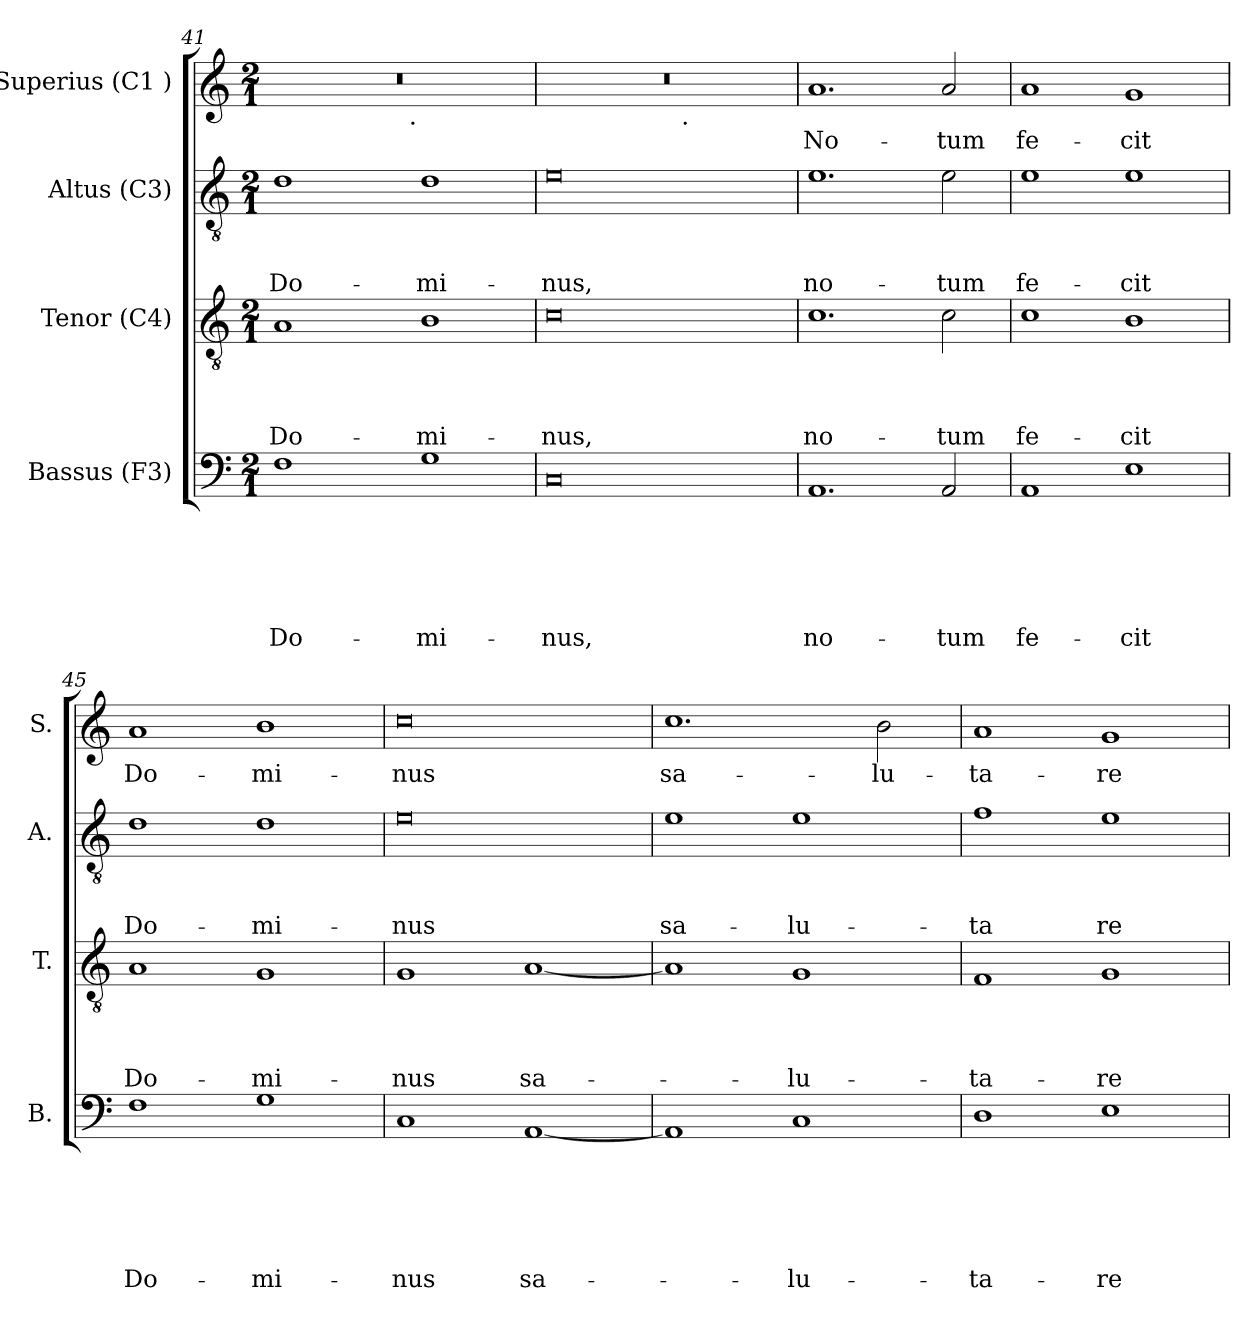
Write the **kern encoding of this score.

**kern	**text	**text	**text	**text	**text	**text	**kern	**text	**text	**text	**text	**kern	**text	**text	**text	**kern	**text
*part4	*part4	*part4	*part4	*part4	*part4	*part4	*part3	*part3	*part3	*part3	*part3	*part2	*part2	*part2	*part2	*part1	*part1
*staff4	*staff4	*staff4	*staff4	*staff4	*staff4	*staff4	*staff3	*staff3	*staff3	*staff3	*staff3	*staff2	*staff2	*staff2	*staff2	*staff1	*staff1
*I"Bassus (F3)	*	*	*	*	*	*	*I"Tenor (C4)	*	*	*	*	*I"Altus (C3)	*	*	*	*I"Superius (C1 )	*
*I'B.	*	*	*	*	*	*	*I'T.	*	*	*	*	*I'A.	*	*	*	*I'S.	*
*clefF4	*	*	*	*	*	*	*clefGv2	*	*	*	*	*clefGv2	*	*	*	*clefG2	*
*k[]	*	*	*	*	*	*	*k[]	*	*	*	*	*k[]	*	*	*	*k[]	*
*C:	*	*	*	*	*	*	*C:	*	*	*	*	*C:	*	*	*	*C:	*
*M2/1	*	*	*	*	*	*	*M2/1	*	*	*	*	*M2/1	*	*	*	*M2/1	*
=41	=41	=41	=41	=41	=41	=41	=41	=41	=41	=41	=41	=41	=41	=41	=41	=41	=41
!	!	!	!	!	!	!LO:LY:b	!	!	!	!	!LO:LY:b	!	!	!	!LO:LY:b	!	!
*	*	*	*	*	*	*	*	*	*	*	*	*	*	*	*	*^	*
1F	.	.	.	.	.	Do-	1A	.	.	.	Do-	1d	.	.	Do-	0r	2ryy	.
.	.	.	.	.	.	.	.	.	.	.	.	.	.	.	.	.	4...ryy	.
!	!	!	!	!	!	!	!	!	!	!	!	!	!	!	!	!	!LO:TX:b:t=.	!
.	.	.	.	.	.	.	.	.	.	.	.	.	.	.	.	.	1ryy	.
!	!	!	!	!	!	!LO:LY:b	!	!	!	!	!LO:LY:b	!	!	!	!LO:LY:b	!	!	!
1G	.	.	.	.	.	-mi-	1B	.	.	.	-mi-	1d	.	.	-mi-	.	.	.
.	.	.	.	.	.	.	.	.	.	.	.	.	.	.	.	.	32ryy	.
=42	=42	=42	=42	=42	=42	=42	=42	=42	=42	=42	=42	=42	=42	=42	=42	=42	=42	=42
!	!	!	!	!	!	!LO:LY:b	!	!	!	!	!LO:LY:b	!	!	!	!LO:LY:b	!	!	!
0C	.	.	.	.	.	-nus,	0c	.	.	.	-nus,	0e	.	.	-nus,	0r	2ryy	.
.	.	.	.	.	.	.	.	.	.	.	.	.	.	.	.	.	4...ryy	.
!	!	!	!	!	!	!	!	!	!	!	!	!	!	!	!	!	!LO:TX:b:t=.	!
.	.	.	.	.	.	.	.	.	.	.	.	.	.	.	.	.	1ryy	.
.	.	.	.	.	.	.	.	.	.	.	.	.	.	.	.	.	32ryy	.
=43	=43	=43	=43	=43	=43	=43	=43	=43	=43	=43	=43	=43	=43	=43	=43	=43	=43	=43
!	!	!	!	!	!	!LO:LY:b	!	!	!	!	!LO:LY:b	!	!	!	!LO:LY:b	!	!	!LO:LY:b
*	*	*	*	*	*	*	*	*	*	*	*	*	*	*	*	*v	*v	*
1.AA	.	.	.	.	.	no-	1.c	.	.	.	no-	1.e	.	.	no-	1.a	No-
!	!	!	!	!	!	!LO:LY:b	!	!	!	!	!LO:LY:b	!	!	!	!LO:LY:b	!	!LO:LY:b
2AA/	.	.	.	.	.	-tum	2c\	.	.	.	-tum	2e\	.	.	-tum	2a/	-tum
=44	=44	=44	=44	=44	=44	=44	=44	=44	=44	=44	=44	=44	=44	=44	=44	=44	=44
!	!	!	!	!	!	!LO:LY:b	!	!	!	!	!LO:LY:b	!	!	!	!LO:LY:b	!	!LO:LY:b
1AA	.	.	.	.	.	fe-	1c	.	.	.	fe-	1e	.	.	fe-	1a	fe-
!	!	!	!	!	!	!LO:LY:b	!	!	!	!	!LO:LY:b	!	!	!	!LO:LY:b	!	!LO:LY:b
1E	.	.	.	.	.	-cit	1B	.	.	.	-cit	1e	.	.	-cit	1g	-cit
!!LO:PB:g=z
=45	=45	=45	=45	=45	=45	=45	=45	=45	=45	=45	=45	=45	=45	=45	=45	=45	=45
!	!	!	!	!	!	!LO:LY:b	!	!	!	!	!LO:LY:b	!	!	!	!LO:LY:b	!	!LO:LY:b
1F	.	.	.	.	.	Do-	1A	.	.	.	Do-	1d	.	.	Do-	1a	Do-
!	!	!	!	!	!	!LO:LY:b	!	!	!	!	!LO:LY:b	!	!	!	!LO:LY:b	!	!LO:LY:b
1G	.	.	.	.	.	-mi-	1G	.	.	.	-mi-	1d	.	.	-mi-	1b	-mi-
=46	=46	=46	=46	=46	=46	=46	=46	=46	=46	=46	=46	=46	=46	=46	=46	=46	=46
!	!	!	!	!	!	!LO:LY:b	!	!	!	!	!LO:LY:b	!	!	!	!LO:LY:b	!	!LO:LY:b
1C	.	.	.	.	.	-nus	1G	.	.	.	-nus	0e	.	.	-nus	0cc	-nus
!	!	!	!	!	!	!LO:LY:b	!	!	!	!	!LO:LY:b	!	!	!	!	!	!
[<1AA	.	.	.	.	.	sa-	[<1A	.	.	.	sa-	.	.	.	.	.	.
=47	=47	=47	=47	=47	=47	=47	=47	=47	=47	=47	=47	=47	=47	=47	=47	=47	=47
!	!	!	!	!	!	!	!	!	!	!	!	!	!	!	!LO:LY:b	!	!LO:LY:b
1AA]	.	.	.	.	.	.	1A]	.	.	.	.	1e	.	.	sa-	1.cc	sa-
!	!	!	!	!	!	!LO:LY:b	!	!	!	!	!LO:LY:b	!	!	!	!LO:LY:b	!	!
1C	.	.	.	.	.	-lu-	1G	.	.	.	-lu-	1e	.	.	-lu-	.	.
!	!	!	!	!	!	!	!	!	!	!	!	!	!	!	!	!	!LO:LY:b
.	.	.	.	.	.	.	.	.	.	.	.	.	.	.	.	2b\	-lu-
=48	=48	=48	=48	=48	=48	=48	=48	=48	=48	=48	=48	=48	=48	=48	=48	=48	=48
!	!	!	!	!	!	!LO:LY:b	!	!	!	!	!LO:LY:b	!	!	!	!LO:LY:b	!	!LO:LY:b
1D	.	.	.	.	.	-ta-	1F	.	.	.	-ta-	1f	.	.	-ta	1a	-ta-
!	!	!	!	!	!	!LO:LY:b	!	!	!	!	!LO:LY:b	!	!	!	!LO:LY:b	!	!LO:LY:b
1E	.	.	.	.	.	-re	1G	.	.	.	-re	1e	.	.	re	1g	-re
=	=	=	=	=	=	=	=	=	=	=	=	=	=	=	=	=	=
*-	*-	*-	*-	*-	*-	*-	*-	*-	*-	*-	*-	*-	*-	*-	*-	*-	*-
